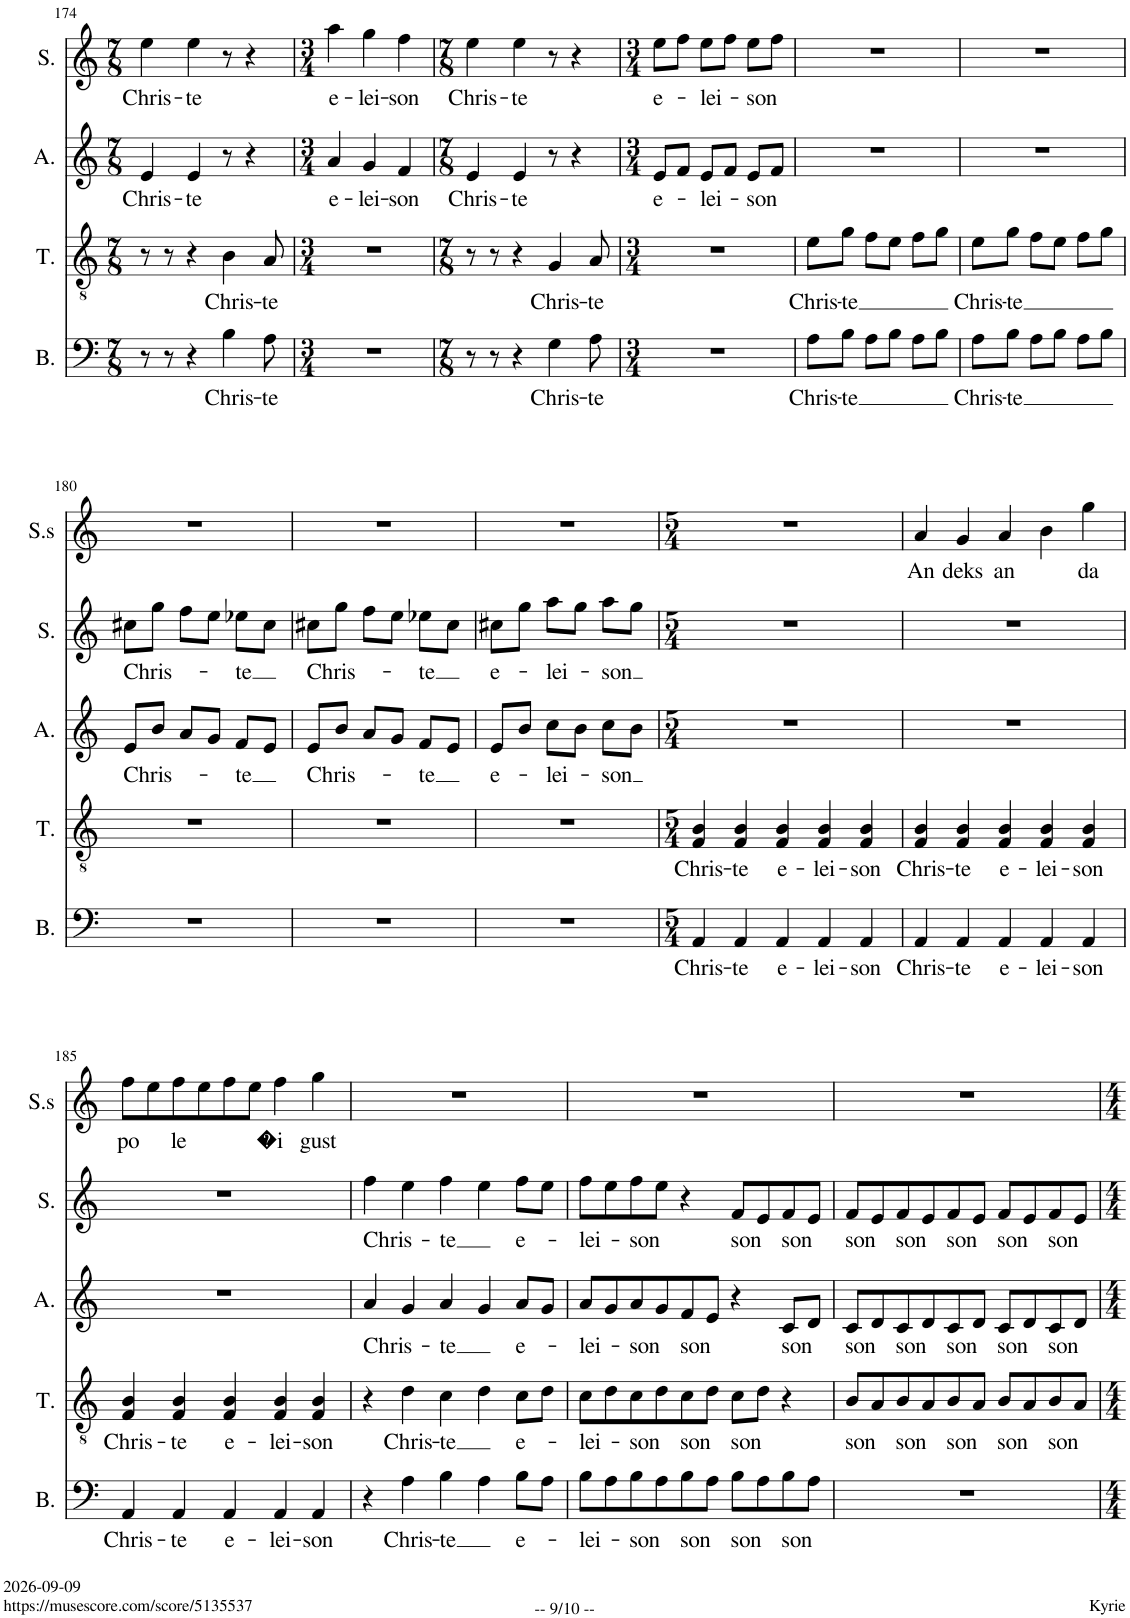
**kern	**text	**kern	**text	**kern	**text	**kern	**text	**kern	**text
*part5	*part5	*part4	*part4	*part3	*part3	*part2	*part2	*part1	*part1
*staff5	*staff5	*staff4	*staff4	*staff3	*staff3	*staff2	*staff2	*staff1	*staff1
*I"Bass	*	*I"Tenor	*	*I"Alto	*	*I"Soprano	*	*I"Soprano, s	*
*I'B.	*	*I'T.	*	*I'A.	*	*I'S.	*	*I'S.s	*
!!LO:PB:g=z
*clefF4	*	*clefGv2	*	*clefG2	*	*clefG2	*	*clefG2	*
*	*	*	*	*Trd1c2	*	*	*	*	*
*k[]	*	*k[]	*	*k[]	*	*k[]	*	*k[]	*
*M7/8	*	*M7/8	*	*M7/8	*	*M7/8	*	*M7/8	*
=174	=174	=174	=174	=174	=174	=174	=174	=174	=174
!	!	!	!	!	!LO:LY:b	!	!LO:LY:b	!	!
8r	.	8r	.	4e/	Chris-	4ee\	Chris-	2..r	.
8r	.	8r	.	.	.	.	.	.	.
!	!	!	!	!	!LO:LY:b	!	!LO:LY:b	!	!
4r	.	4r	.	4e/	-te	4ee\	-te	.	.
!	!LO:LY:b	!	!LO:LY:b	!	!	!	!	!	!
4B\	Chris-	4B\	Chris-	8r	.	8r	.	.	.
.	.	.	.	4r	.	4r	.	.	.
!	!LO:LY:b	!	!LO:LY:b	!	!	!	!	!	!
8A\	-te	8A/	-te	.	.	.	.	.	.
=175	=175	=175	=175	=175	=175	=175	=175	=175	=175
*M3/4	*	*M3/4	*	*M3/4	*	*M3/4	*	*M3/4	*
!	!	!	!	!	!LO:LY:b	!	!LO:LY:b	!	!
2.r	.	2.r	.	4a/	e-	4aa\	e-	2.r	.
!	!	!	!	!	!LO:LY:b	!	!LO:LY:b	!	!
.	.	.	.	4g/	-lei-	4gg\	-lei-	.	.
!	!	!	!	!	!LO:LY:b	!	!LO:LY:b	!	!
.	.	.	.	4f/	-son	4ff\	-son	.	.
=176	=176	=176	=176	=176	=176	=176	=176	=176	=176
*M7/8	*	*M7/8	*	*M7/8	*	*M7/8	*	*M7/8	*
!	!	!	!	!	!LO:LY:b	!	!LO:LY:b	!	!
8r	.	8r	.	4e/	Chris-	4ee\	Chris-	2..r	.
8r	.	8r	.	.	.	.	.	.	.
!	!	!	!	!	!LO:LY:b	!	!LO:LY:b	!	!
4r	.	4r	.	4e/	-te	4ee\	-te	.	.
!	!LO:LY:b	!	!LO:LY:b	!	!	!	!	!	!
4G\	Chris-	4G/	Chris-	8r	.	8r	.	.	.
.	.	.	.	4r	.	4r	.	.	.
!	!LO:LY:b	!	!LO:LY:b	!	!	!	!	!	!
8A\	-te	8A/	-te	.	.	.	.	.	.
=177	=177	=177	=177	=177	=177	=177	=177	=177	=177
*M3/4	*	*M3/4	*	*M3/4	*	*M3/4	*	*M3/4	*
!	!	!	!	!	!LO:LY:b	!	!LO:LY:b	!	!
2.r	.	2.r	.	8e/L	e-	8ee\L	e-	2.r	.
.	.	.	.	8f/J	.	8ff\J	.	.	.
!	!	!	!	!	!LO:LY:b	!	!LO:LY:b	!	!
.	.	.	.	8e/L	-lei-	8ee\L	-lei-	.	.
.	.	.	.	8f/J	.	8ff\J	.	.	.
!	!	!	!	!	!LO:LY:b	!	!LO:LY:b	!	!
.	.	.	.	8e/L	-son	8ee\L	-son	.	.
.	.	.	.	8f/J	.	8ff\J	.	.	.
=178	=178	=178	=178	=178	=178	=178	=178	=178	=178
!	!LO:LY:b	!	!LO:LY:b	!	!	!	!	!	!
8A\L	Chris-	8e\L	Chris-	2.r	.	2.r	.	2.r	.
!	!LO:LY:b	!	!LO:LY:b	!	!	!	!	!	!
8B\J	-te	8g\J	-te	.	.	.	.	.	.
8A\L	.	8f\L	.	.	.	.	.	.	.
8B\J	.	8e\J	.	.	.	.	.	.	.
8A\L	.	8f\L	.	.	.	.	.	.	.
8B\J	.	8g\J	.	.	.	.	.	.	.
=179	=179	=179	=179	=179	=179	=179	=179	=179	=179
!	!LO:LY:b	!	!LO:LY:b	!	!	!	!	!	!
8A\L	Chris-	8e\L	Chris-	2.r	.	2.r	.	2.r	.
!	!LO:LY:b	!	!LO:LY:b	!	!	!	!	!	!
8B\J	-te	8g\J	-te	.	.	.	.	.	.
8A\L	.	8f\L	.	.	.	.	.	.	.
8B\J	.	8e\J	.	.	.	.	.	.	.
8A\L	.	8f\L	.	.	.	.	.	.	.
8B\J	.	8g\J	.	.	.	.	.	.	.
!!LO:LB:g=z
=180	=180	=180	=180	=180	=180	=180	=180	=180	=180
!	!	!	!	!	!LO:LY:b	!	!LO:LY:b	!	!
2.r	.	2.r	.	8e/L	Chris-	8cc#X\L	Chris-	2.r	.
.	.	.	.	8b/J	.	8gg\J	.	.	.
.	.	.	.	8a/L	.	8ff\L	.	.	.
.	.	.	.	8g/J	.	8ee\J	.	.	.
!	!	!	!	!	!LO:LY:b	!	!LO:LY:b	!	!
.	.	.	.	8f/L	-te	8ee-X\L	-te	.	.
.	.	.	.	8e/J	.	8cc#\J	.	.	.
=181	=181	=181	=181	=181	=181	=181	=181	=181	=181
!	!	!	!	!	!LO:LY:b	!	!LO:LY:b	!	!
2.r	.	2.r	.	8e/L	Chris-	8cc#X\L	Chris-	2.r	.
.	.	.	.	8b/J	.	8gg\J	.	.	.
.	.	.	.	8a/L	.	8ff\L	.	.	.
.	.	.	.	8g/J	.	8ee\J	.	.	.
!	!	!	!	!	!LO:LY:b	!	!LO:LY:b	!	!
.	.	.	.	8f/L	-te	8ee-X\L	-te	.	.
.	.	.	.	8e/J	.	8cc#\J	.	.	.
=182	=182	=182	=182	=182	=182	=182	=182	=182	=182
!	!	!	!	!	!LO:LY:b	!	!LO:LY:b	!	!
2.r	.	2.r	.	8e/L	e-	8cc#X\L	e-	2.r	.
.	.	.	.	8b/J	.	8gg\J	.	.	.
!	!	!	!	!	!LO:LY:b	!	!LO:LY:b	!	!
.	.	.	.	8cc\L	-lei-	8aa\L	-lei-	.	.
.	.	.	.	8b\J	.	8gg\J	.	.	.
!	!	!	!	!	!LO:LY:b	!	!LO:LY:b	!	!
.	.	.	.	8cc\L	-son	8aa\L	-son	.	.
.	.	.	.	8b\J	.	8gg\J	.	.	.
=183	=183	=183	=183	=183	=183	=183	=183	=183	=183
*M5/4	*	*M5/4	*	*M5/4	*	*M5/4	*	*M5/4	*
!	!LO:LY:b	!	!LO:LY:b	!	!	!	!	!	!
4AA/	Chris-	4F/ 4B/	Chris-	4%5r	.	4%5r	.	4%5r	.
!	!LO:LY:b	!	!LO:LY:b	!	!	!	!	!	!
4AA/	-te	4F/ 4B/	-te	.	.	.	.	.	.
!	!LO:LY:b	!	!LO:LY:b	!	!	!	!	!	!
4AA/	e-	4F/ 4B/	e-	.	.	.	.	.	.
!	!LO:LY:b	!	!LO:LY:b	!	!	!	!	!	!
4AA/	-lei-	4F/ 4B/	-lei-	.	.	.	.	.	.
!	!LO:LY:b	!	!LO:LY:b	!	!	!	!	!	!
4AA/	-son	4F/ 4B/	-son	.	.	.	.	.	.
=184	=184	=184	=184	=184	=184	=184	=184	=184	=184
!	!LO:LY:b	!	!LO:LY:b	!	!	!	!	!	!LO:LY:b
4AA/	Chris-	4F/ 4B/	Chris-	4%5r	.	4%5r	.	4a/	An
!	!LO:LY:b	!	!LO:LY:b	!	!	!	!	!	!LO:LY:b
4AA/	-te	4F/ 4B/	-te	.	.	.	.	4g/	deks
!	!LO:LY:b	!	!LO:LY:b	!	!	!	!	!	!LO:LY:b
4AA/	e-	4F/ 4B/	e-	.	.	.	.	4a/	an
!	!LO:LY:b	!	!LO:LY:b	!	!	!	!	!	!
4AA/	-lei-	4F/ 4B/	-lei-	.	.	.	.	4b\	.
!	!LO:LY:b	!	!LO:LY:b	!	!	!	!	!	!LO:LY:b
4AA/	-son	4F/ 4B/	-son	.	.	.	.	4gg\	da
!!LO:LB:g=z
=185	=185	=185	=185	=185	=185	=185	=185	=185	=185
!	!LO:LY:b	!	!LO:LY:b	!	!	!	!	!	!LO:LY:b
4AA/	Chris-	4F/ 4B/	Chris-	4%5r	.	4%5r	.	8ff\L	po
.	.	.	.	.	.	.	.	8ee\	.
!	!LO:LY:b	!	!LO:LY:b	!	!	!	!	!	!LO:LY:b
4AA/	-te	4F/ 4B/	-te	.	.	.	.	8ff\	le
.	.	.	.	.	.	.	.	8ee\	.
!	!LO:LY:b	!	!LO:LY:b	!	!	!	!	!	!
4AA/	e-	4F/ 4B/	e-	.	.	.	.	8ff\	.
.	.	.	.	.	.	.	.	8ee\J	.
!	!LO:LY:b	!	!LO:LY:b	!	!	!	!	!	!LO:LY:b
4AA/	-lei-	4F/ 4B/	-lei-	.	.	.	.	4ff\	�i
!	!LO:LY:b	!	!LO:LY:b	!	!	!	!	!	!LO:LY:b
4AA/	-son	4F/ 4B/	-son	.	.	.	.	4gg\	gust
=186	=186	=186	=186	=186	=186	=186	=186	=186	=186
!	!	!	!	!	!LO:LY:b	!	!LO:LY:b	!	!
4r	.	4r	.	4a/	Chris-	4ff\	Chris-	4%5r	.
!	!LO:LY:b	!	!LO:LY:b	!	!	!	!	!	!
4A\	Chris-	4d\	Chris-	4g/	.	4ee\	.	.	.
!	!LO:LY:b	!	!LO:LY:b	!	!LO:LY:b	!	!LO:LY:b	!	!
4B\	-te	4c\	-te	4a/	-te	4ff\	-te	.	.
4A\	.	4d\	.	4g/	.	4ee\	.	.	.
!	!LO:LY:b	!	!LO:LY:b	!	!LO:LY:b	!	!LO:LY:b	!	!
8B\L	e-	8c\L	e-	8a/L	e-	8ff\L	e-	.	.
8A\J	.	8d\J	.	8g/J	.	8ee\J	.	.	.
=187	=187	=187	=187	=187	=187	=187	=187	=187	=187
!	!LO:LY:b	!	!LO:LY:b	!	!LO:LY:b	!	!LO:LY:b	!	!
8B\L	-lei-	8c\L	-lei-	8a/L	-lei-	8ff\L	-lei-	4%5r	.
8A\	.	8d\	.	8g/	.	8ee\	.	.	.
!	!LO:LY:b	!	!LO:LY:b	!	!LO:LY:b	!	!LO:LY:b	!	!
8B\	-son	8c\	-son	8a/	-son	8ff\	-son	.	.
8A\	.	8d\	.	8g/	.	8ee\J	.	.	.
!	!LO:LY:b	!	!LO:LY:b	!	!LO:LY:b	!	!	!	!
8B\	son	8c\	son	8f/	son	4r	.	.	.
8A\J	.	8d\J	.	8e/J	.	.	.	.	.
!	!LO:LY:b	!	!LO:LY:b	!	!	!	!LO:LY:b	!	!
8B\L	son	8c\L	son	4r	.	8f/L	-son	.	.
8A\	.	8d\J	.	.	.	8e/	.	.	.
!	!LO:LY:b	!	!	!	!LO:LY:b	!	!LO:LY:b	!	!
8B\	son	4r	.	8c/L	son	8f/	son	.	.
8A\J	.	.	.	8d/J	.	8e/J	.	.	.
=188	=188	=188	=188	=188	=188	=188	=188	=188	=188
!	!	!	!LO:LY:b	!	!LO:LY:b	!	!LO:LY:b	!	!
4%5r	.	8B/L	son	8c/L	son	8f/L	son	4%5r	.
.	.	8A/	.	8d/	.	8e/	.	.	.
!	!	!	!LO:LY:b	!	!LO:LY:b	!	!LO:LY:b	!	!
.	.	8B/	son	8c/	son	8f/	son	.	.
.	.	8A/	.	8d/	.	8e/	.	.	.
!	!	!	!LO:LY:b	!	!LO:LY:b	!	!LO:LY:b	!	!
.	.	8B/	son	8c/	son	8f/	son	.	.
.	.	8A/J	.	8d/J	.	8e/J	.	.	.
!	!	!	!LO:LY:b	!	!LO:LY:b	!	!LO:LY:b	!	!
.	.	8B/L	son	8c/L	son	8f/L	son	.	.
.	.	8A/	.	8d/	.	8e/	.	.	.
!	!	!	!LO:LY:b	!	!LO:LY:b	!	!LO:LY:b	!	!
.	.	8B/	son	8c/	son	8f/	son	.	.
.	.	8A/J	.	8d/J	.	8e/J	.	.	.
=	=	=	=	=	=	=	=	=	=
*-	*-	*-	*-	*-	*-	*-	*-	*-	*-
